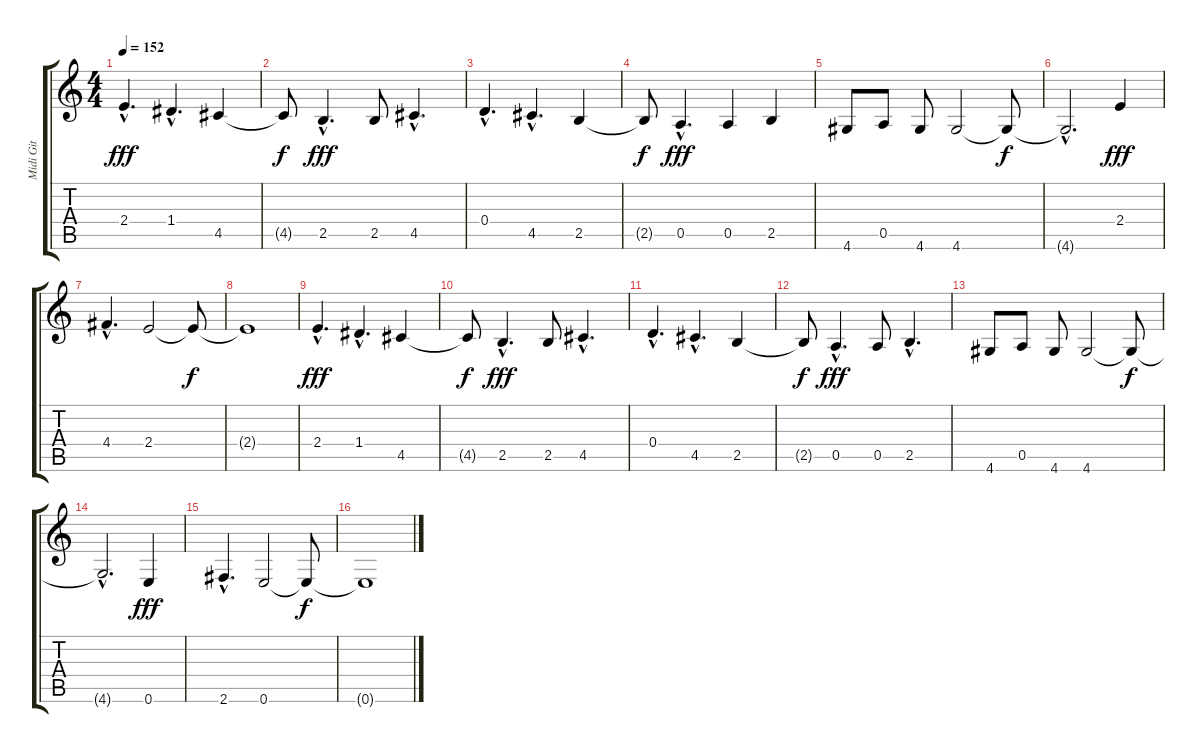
\track ("Midi Git" "Midi Git") {instrument acousticguitarsteel}
\staff {score tabs}
\tuning (E4 B3 G3 D3 A2 E2) {hide}
\ts (4 4)
\tempo 152
\clef g2
\ks c
2.4{hac}.4{d dy fff} 1.4{hac}.4{d} 4.5.4 |
4.5{t}.8{dy f} 2.5{hac}.4{d dy fff} 2.5.8 4.5{hac}.4{d} |
0.4{hac}.4{d} 4.5{hac}.4{d} 2.5.4 |
2.5{t}.8{dy f} 0.5{hac}.4{d dy fff} 0.5.4 2.5.4 |
4.6.8 0.5.8 4.6.8 4.6.2 4.6{t}.8{dy f} |
4.6{hac t}.2{d} 2.4.4{dy fff} |
4.4{hac}.4{d} 2.4.2 2.4{t}.8{dy f} |
2.4{t}.1 |
2.4{hac}.4{d dy fff} 1.4{hac}.4{d} 4.5.4 |
4.5{t}.8{dy f} 2.5{hac}.4{d dy fff} 2.5.8 4.5{hac}.4{d} |
0.4{hac}.4{d} 4.5{hac}.4{d} 2.5.4 |
2.5{t}.8{dy f} 0.5{hac}.4{d dy fff} 0.5.8 2.5{hac}.4{d} |
4.6.8 0.5.8 4.6.8 4.6.2 4.6{t}.8{dy f} |
4.6{hac t}.2{d} 0.6.4{dy fff} |
2.6{hac}.4{d} 0.6.2 0.6{t}.8{dy f} |
0.6{t}.1
